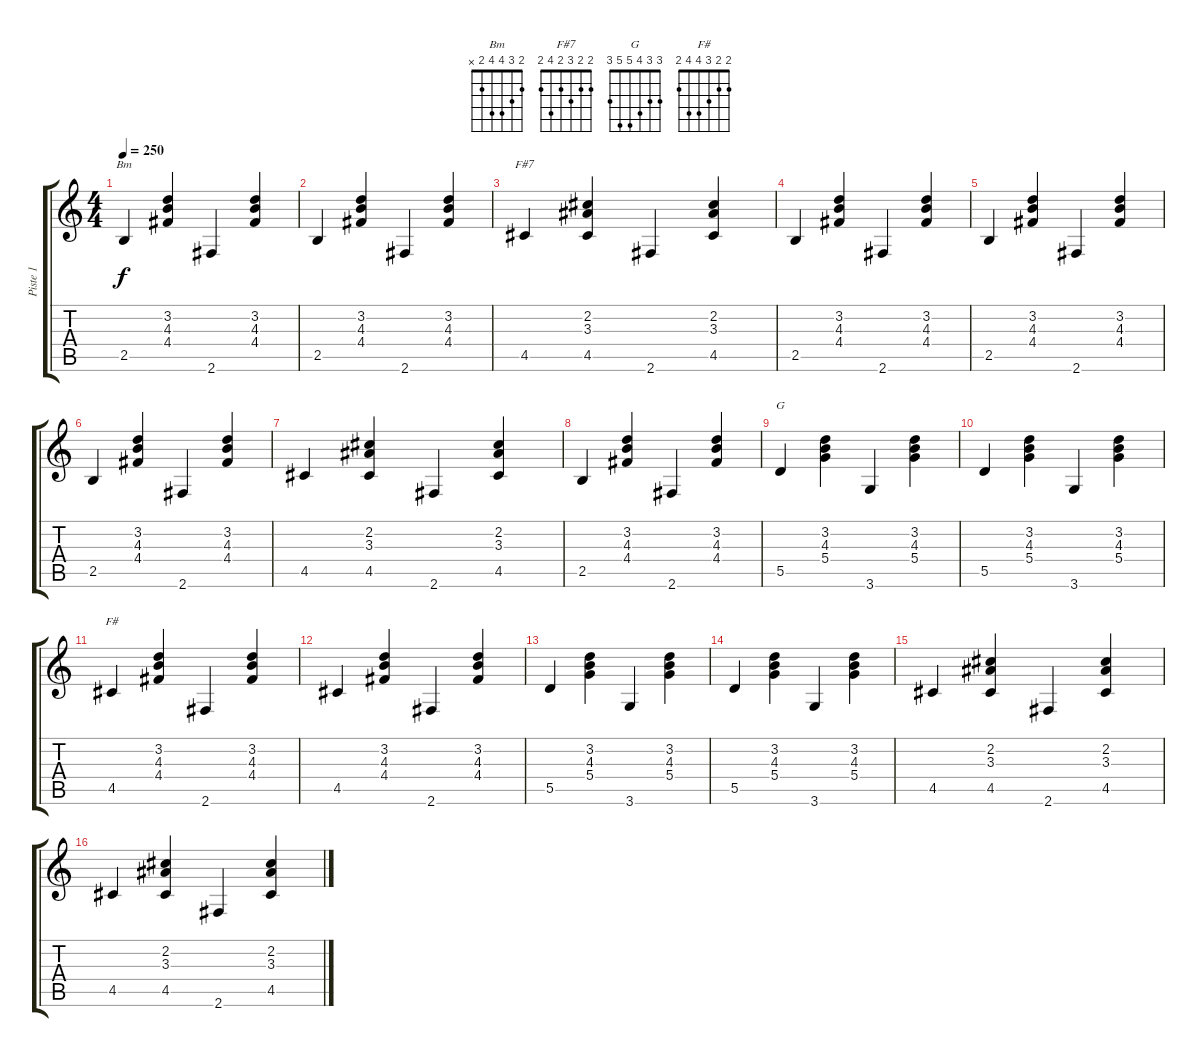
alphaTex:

\track ("Piste 1" "Piste 1") {instrument acousticguitarnylon}
\staff {score tabs}
\tuning (E4 B3 G3 D3 A2 E2) {hide}
\chord ("Bm" 2 3 4 4 2 x)
\chord ("F#7" 2 2 3 2 4 2)
\chord ("G" 3 3 4 5 5 3)
\chord ("F#" 2 2 3 4 4 2)
\ts (4 4)
\tempo 250
\clef g2
\ks c
2.5.4{ch "Bm" dy f instrument acousticguitarnylon} (3.2 4.3 4.4).4 2.6.4 (3.2 4.3 4.4).4 |
2.5.4 (3.2 4.3 4.4).4 2.6.4 (3.2 4.3 4.4).4 |
4.5.4{ch "F#7"} (2.2 3.3 4.5).4 2.6.4 (2.2 3.3 4.5).4 |
2.5.4 (3.2 4.3 4.4).4 2.6.4 (3.2 4.3 4.4).4 |
2.5.4 (3.2 4.3 4.4).4 2.6.4 (3.2 4.3 4.4).4 |
2.5.4 (3.2 4.3 4.4).4 2.6.4 (3.2 4.3 4.4).4 |
4.5.4 (2.2 3.3 4.5).4 2.6.4 (2.2 3.3 4.5).4 |
2.5.4 (3.2 4.3 4.4).4 2.6.4 (3.2 4.3 4.4).4 |
5.5.4{ch "G"} (3.2 4.3 5.4).4 3.6.4 (3.2 4.3 5.4).4 |
5.5.4 (3.2 4.3 5.4).4 3.6.4 (3.2 4.3 5.4).4 |
4.5.4{ch "F#"} (3.2 4.3 4.4).4 2.6.4 (3.2 4.3 4.4).4 |
4.5.4 (3.2 4.3 4.4).4 2.6.4 (3.2 4.3 4.4).4 |
5.5.4 (3.2 4.3 5.4).4 3.6.4 (3.2 4.3 5.4).4 |
5.5.4 (3.2 4.3 5.4).4 3.6.4 (3.2 4.3 5.4).4 |
4.5.4 (2.2 3.3 4.5).4 2.6.4 (2.2 3.3 4.5).4 |
4.5.4 (2.2 3.3 4.5).4 2.6.4 (2.2 3.3 4.5).4
